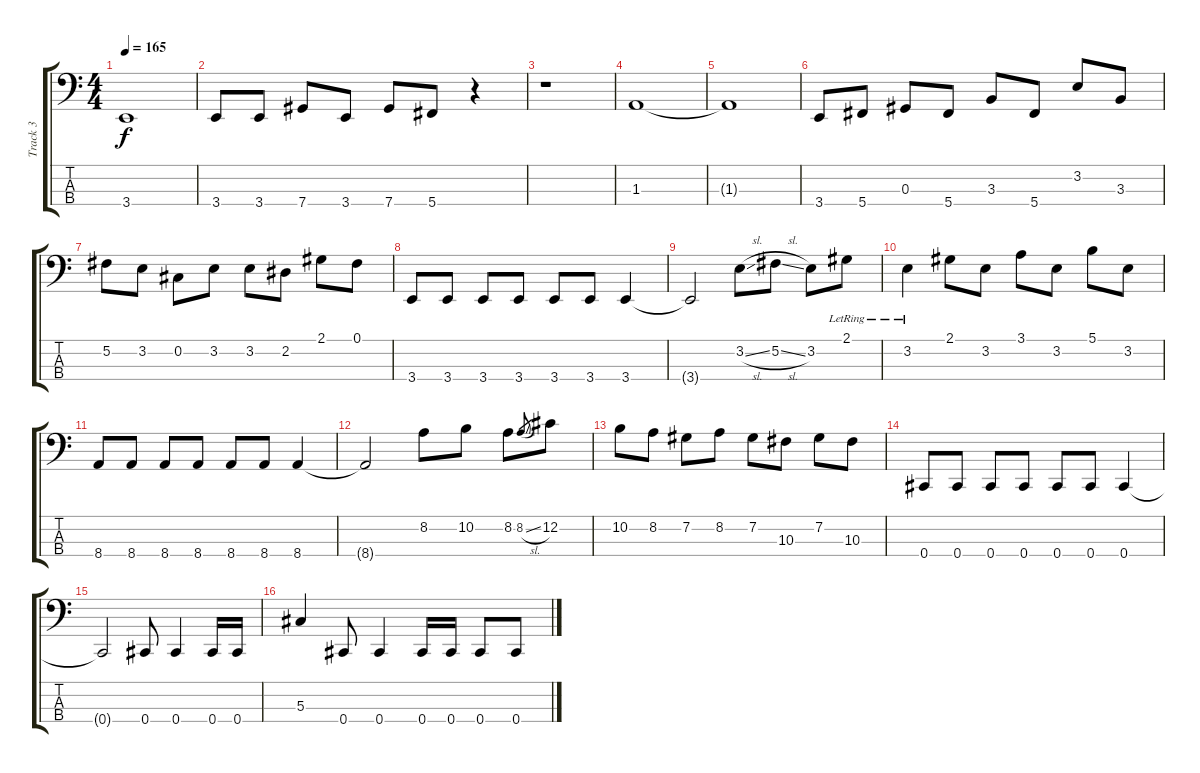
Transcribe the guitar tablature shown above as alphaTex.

\track ("Track 3" "Track 3") {instrument electricbassfinger}
\staff {score tabs}
\tuning (Gb2 Db2 Ab1 Db1) {hide}
\ts (4 4)
\tempo 165
\clef f4
\ks c
3.4{t}.1{dy f} |
3.4.8 3.4.8 7.4.8 3.4.8 7.4.8 5.4.8 r.4 |
r.1 |
1.3.1 |
1.3{t}.1 |
3.4.8 5.4.8 0.3.8 5.4.8 3.3.8 5.4.8 3.2.8 3.3.8 |
5.2.8 3.2.8 0.2.8 3.2.8 3.2.8 2.2.8 2.1.8 0.1.8 |
3.4.8 3.4.8 3.4.8 3.4.8 3.4.8 3.4.8 3.4.4 |
3.4{t}.2 3.2{sl}.8 5.2{sl}.8 3.2.8 2.1{lr}.8 |
3.2{lr}.4 2.1.8 3.2.8 3.1.8 3.2.8 5.1.8 3.2.8 |
8.4.8 8.4.8 8.4.8 8.4.8 8.4.8 8.4.8 8.4.4 |
8.4{t}.2 8.2.8 10.2.8 8.2.8 8.2{sl}.8{gr} 12.2.8 |
10.2.8 8.2.8 7.2.8 8.2.8 7.2.8 10.3.8 7.2.8 10.3.8 |
0.4.8 0.4.8 0.4.8 0.4.8 0.4.8 0.4.8 0.4.4 |
0.4{t}.2 0.4.8 0.4.4 0.4.16 0.4.16 |
5.3.4 0.4.8 0.4.4 0.4.16 0.4.16 0.4.8 0.4.8
